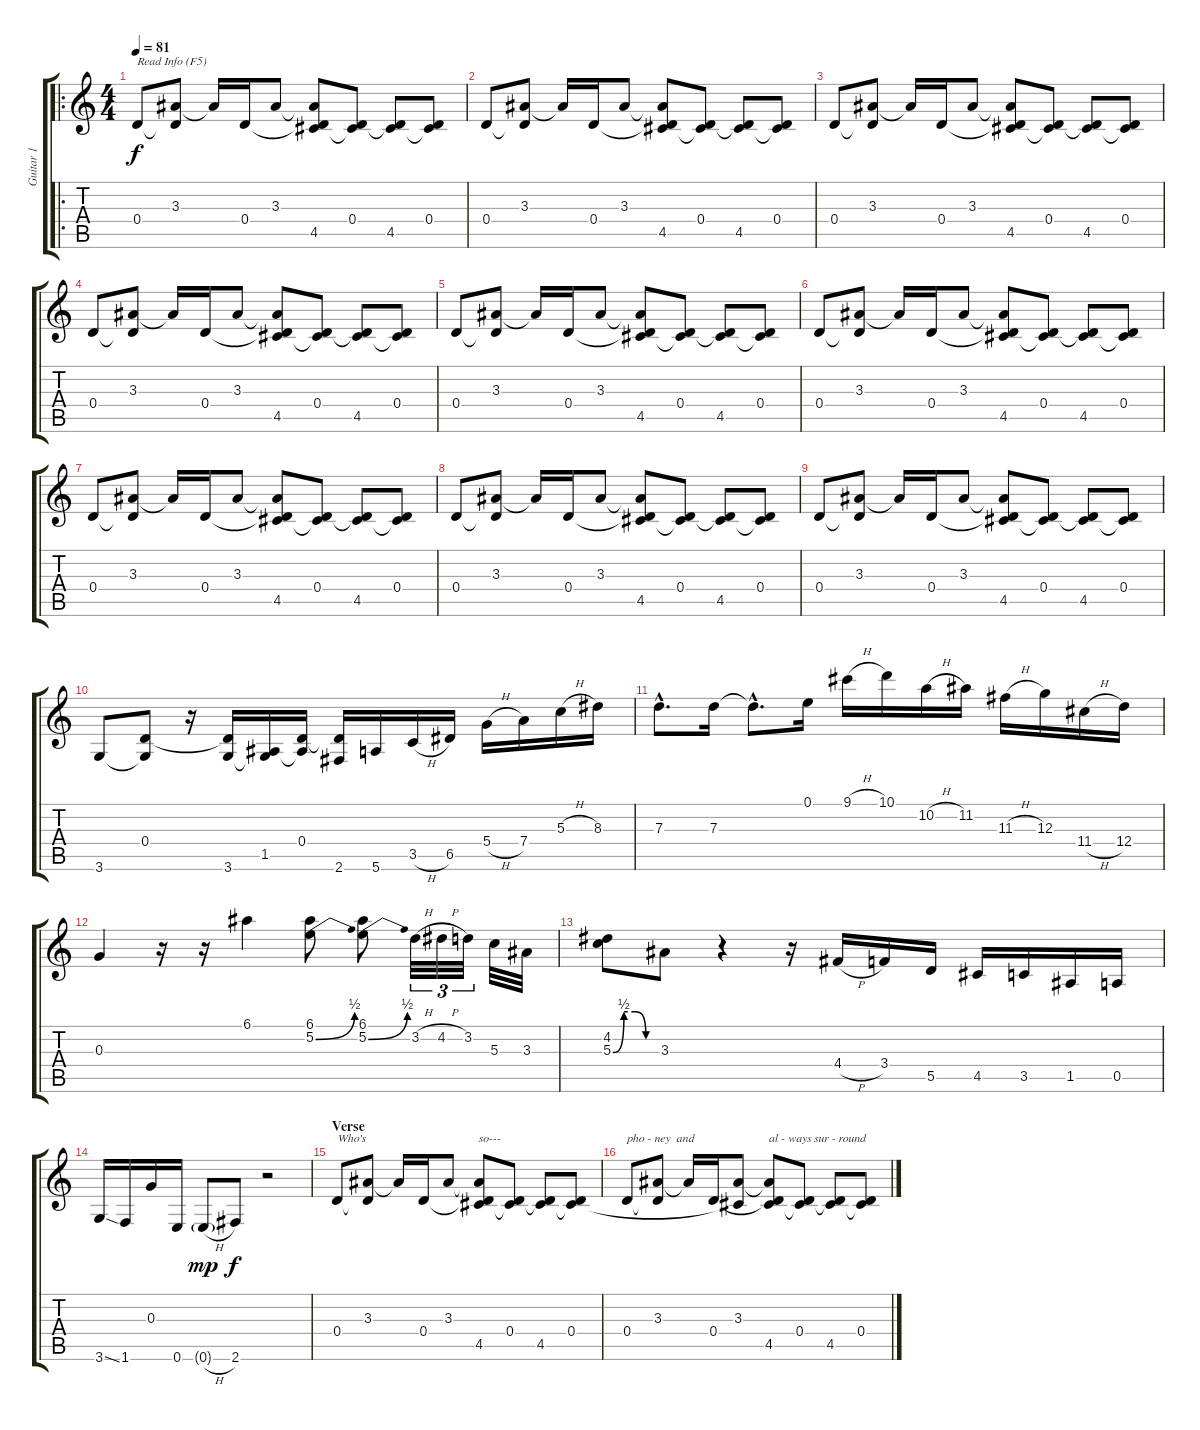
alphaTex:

\track ("Guitar 1" "Guitar 1") {instrument acousticguitarnylon}
\staff {score tabs}
\tuning (E4 B3 G3 D3 A2 E2) {hide}
\ro
\ts (4 4)
\tempo 81
\clef g2
\ks c
0.4.8{txt "Read Info (F5)" dy f instrument acousticguitarnylon} (3.3 0.4{t}).8 3.3{t}.16 0.4.16 3.3.8 (3.3{t} 0.4{t} 4.5).8 (0.4 4.5{t}).8 (0.4{t} 4.5).8 (0.4 4.5{t}).8 |
0.4.8 (3.3 0.4{t}).8 3.3{t}.16 0.4.16 3.3.8 (3.3{t} 0.4{t} 4.5).8 (0.4 4.5{t}).8 (0.4{t} 4.5).8 (0.4 4.5{t}).8 |
0.4.8 (3.3 0.4{t}).8 3.3{t}.16 0.4.16 3.3.8 (3.3{t} 0.4{t} 4.5).8 (0.4 4.5{t}).8 (0.4{t} 4.5).8 (0.4 4.5{t}).8 |
0.4.8 (3.3 0.4{t}).8 3.3{t}.16 0.4.16 3.3.8 (3.3{t} 0.4{t} 4.5).8 (0.4 4.5{t}).8 (0.4{t} 4.5).8 (0.4 4.5{t}).8 |
0.4.8 (3.3 0.4{t}).8 3.3{t}.16 0.4.16 3.3.8 (3.3{t} 0.4{t} 4.5).8 (0.4 4.5{t}).8 (0.4{t} 4.5).8 (0.4 4.5{t}).8 |
0.4.8 (3.3 0.4{t}).8 3.3{t}.16 0.4.16 3.3.8 (3.3{t} 0.4{t} 4.5).8 (0.4 4.5{t}).8 (0.4{t} 4.5).8 (0.4 4.5{t}).8 |
0.4.8 (3.3 0.4{t}).8 3.3{t}.16 0.4.16 3.3.8 (3.3{t} 0.4{t} 4.5).8 (0.4 4.5{t}).8 (0.4{t} 4.5).8 (0.4 4.5{t}).8 |
0.4.8 (3.3 0.4{t}).8 3.3{t}.16 0.4.16 3.3.8 (3.3{t} 0.4{t} 4.5).8 (0.4 4.5{t}).8 (0.4{t} 4.5).8 (0.4 4.5{t}).8 |
0.4.8 (3.3 0.4{t}).8 3.3{t}.16 0.4.16 3.3.8 (3.3{t} 0.4{t} 4.5).8 (0.4 4.5{t}).8 (0.4{t} 4.5).8 (0.4 4.5{t}).8 |
3.6.8 (0.4 3.6{t}).8 r.16 (0.4{t} 3.6).16 (1.5 3.6{t}).16 (0.4 1.5{t}).16 (0.4{t} 2.6).16 5.6.16 3.5{h}.16 6.5.16 5.4{h}.16 7.4.16 5.3{h}.16 8.3.16 |
7.3{hac}.8{d} 7.3.16 7.3{hac t}.8{d} 0.1.16 9.1{h}.16 10.1.16 10.2{h}.16 11.2.16 11.3{h}.16 12.3.16 11.4{h}.16 12.4.16 |
0.3.4 r.16 r.16 6.1.4 (6.1 5.2{be (bend 0 0 60 2)}).8 (6.1 5.2{be (bend 0 0 60 2)}).8 3.2{h}.32{tu (3 2)} 4.2{h}.32{tu (3 2)} 3.2.32{tu (3 2)} 5.3.32 3.3.32 |
(4.2 5.3{be (custom 0 0 15 2 30 2 45 0 60 0)}).8 3.3.8 r.4 r.16 4.4{h}.16 3.4.16 5.5.16 4.5.16 3.5.16 1.5.16 0.5.16 |
3.6{ss}.16 1.6.16 0.3.16 0.6.16 0.6{h g}.8{dy mp} 2.6.8{dy f} r.2 |
\section ("" "Verse")
0.4.8{txt "Who's"} (3.3 0.4{t}).8 3.3{t}.16 0.4.16 3.3.8 (3.3{t} 0.4{t} 4.5).8{txt "so---"} (0.4 4.5{t}).8 (0.4{t} 4.5).8 (0.4 4.5{t}).8 |
0.4.8{txt "pho - ney  and"} (3.3 0.4{t}).8 3.3{t}.16 0.4.16 (3.3 4.5{t}).8 (3.3{t} 0.4{t} 4.5).8{txt "al - ways sur - round"} (0.4 4.5{t}).8 (0.4{t} 4.5).8 (0.4 4.5{t}).8
